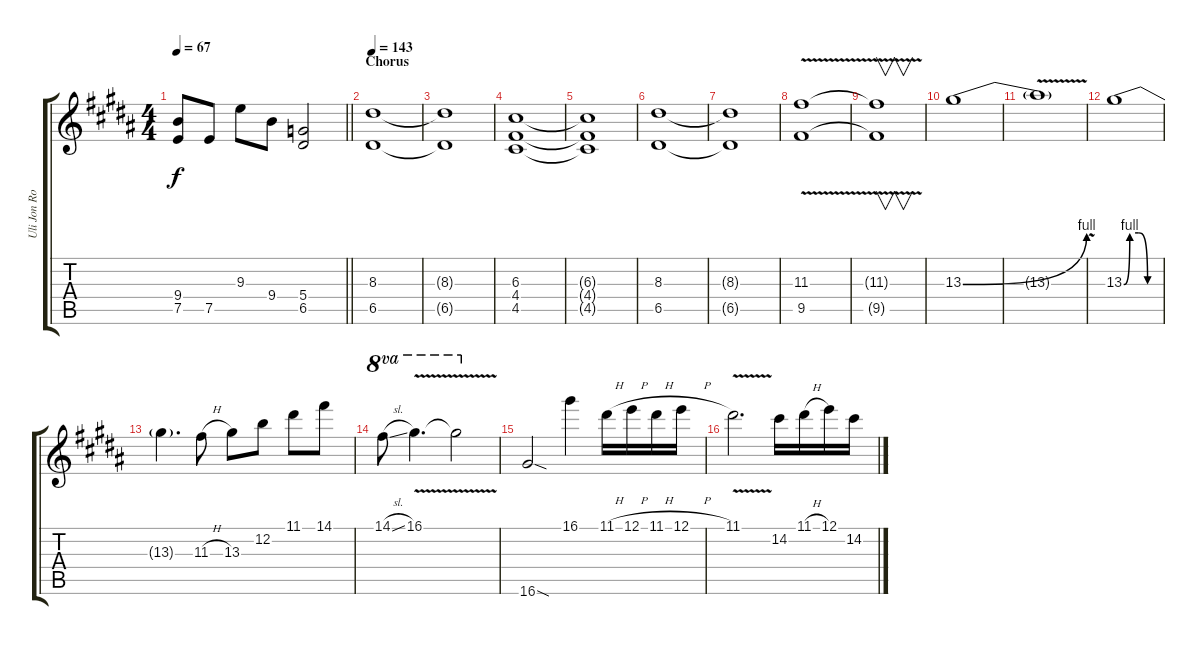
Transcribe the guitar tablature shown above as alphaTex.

\track ("Uli Jon Roth" "Uli Jon Ro") {instrument overdrivenguitar}
\staff {score tabs}
\tuning (E4 B3 G3 D3 A2 E2) {hide}
\ts (4 4)
\tempo 67
\clef g2
\barLineRight lightlight
\ks b
(9.4 7.5).8{dy f} 7.5.8 9.3.8 9.4.8 (5.4 6.5).2 |
\section ("" "Chorus")
\tempo 143
(8.3 6.5).1 |
(8.3{t} 6.5{t}).1 |
(6.3 4.4 4.5).1 |
(6.3{t} 4.4{t} 4.5{t}).1 |
(8.3 6.5).1 |
(8.3{t} 6.5{t}).1 |
(11.3{v} 9.5{v}).1 |
(11.3{t} 9.5{t}).1{v} |
13.3{be (bend 0 0 60 4)}.1 |
13.3{v t}.1 |
13.3{be (custom 0 0 10 4 25 4 40 0 60 0)}.1 |
13.3{t}.4{d} 11.3{h}.8 13.3.8 12.2.8 11.1.8 14.1.8 |
14.1{sl}.8{ot 8va} 16.1{v}.4{d ot 8va} 16.1{v t}.2{ot 8va} |
16.6{sod}.2 16.1.4 11.1{h}.16 12.1{h}.16 11.1{h}.16 12.1{h}.16 |
11.1{v}.2{d} 14.2.16 11.1{h}.16 12.1.16 14.2.16
